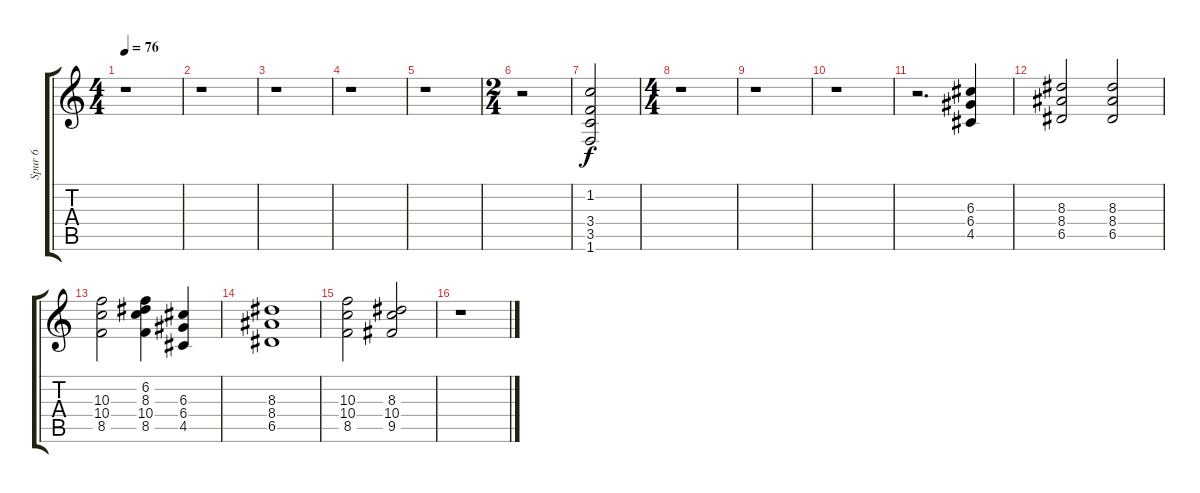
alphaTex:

\track ("Spur 6" "Spur 6") {instrument distortionguitar}
\staff {score tabs}
\tuning (E4 B3 G3 D3 A2 E2) {hide}
\ts (4 4)
\tempo 76
\clef g2
\ks c
r.1{dy f} |
r.1 |
r.1 |
r.1 |
r.1 |
\ts (2 4)
r.2 |
(1.2 3.4 3.5 1.6).2{volume 13} |
\ts (4 4)
r.1 |
r.1 |
r.1 |
r.2{d} (6.3 6.4 4.5).4{volume 10} |
(8.3 8.4 6.5).2{volume 11} (8.3 8.4 6.5).2{volume 12} |
(10.3 10.4 8.5).2{volume 12} (6.2 8.3 10.4 8.5).4{volume 13} (6.3 6.4 4.5).4{volume 13} |
(8.3 8.4 6.5).1 |
(10.3 10.4 8.5).2{volume 11} (8.3 10.4 9.5).2{volume 10} |
r.1
